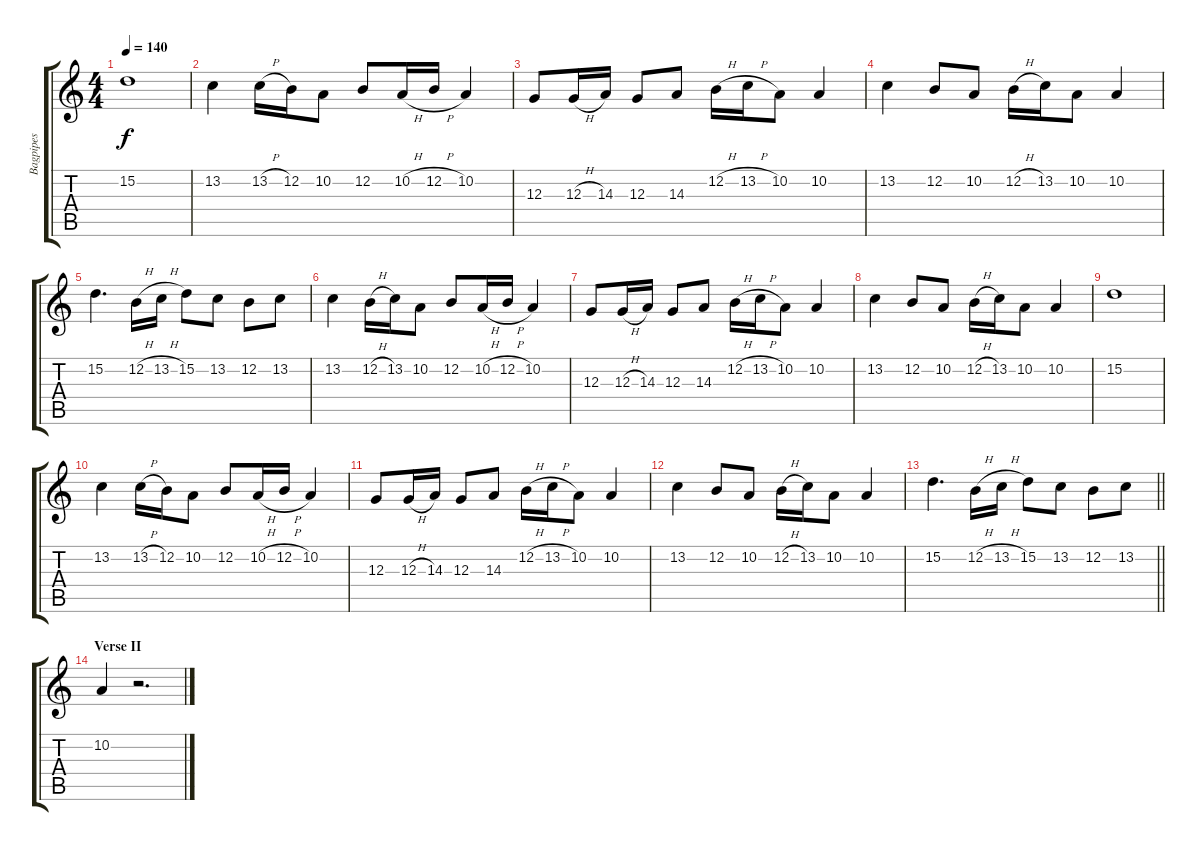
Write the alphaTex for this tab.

\track ("Bagpipes" "Bagpipes") {instrument bagpipe}
\staff {score tabs}
\tuning (E4 B3 G3 D3 A2 E2) {hide}
\ts (4 4)
\tempo 140
\clef g2
\ks c
15.2.1{dy f} |
13.2.4 13.2{h}.16 12.2.16 10.2.8 12.2.8 10.2{h}.16 12.2{h}.16 10.2.4 |
12.3.8 12.3{h}.16 14.3.16 12.3.8 14.3.8 12.2{h}.16 13.2{h}.16 10.2.8 10.2.4 |
13.2.4 12.2.8 10.2.8 12.2{h}.16 13.2.16 10.2.8 10.2.4 |
15.2.4{d} 12.2{h}.16 13.2{h}.16 15.2.8 13.2.8 12.2.8 13.2.8 |
13.2.4 12.2{h}.16 13.2.16 10.2.8 12.2.8 10.2{h}.16 12.2{h}.16 10.2.4 |
12.3.8 12.3{h}.16 14.3.16 12.3.8 14.3.8 12.2{h}.16 13.2{h}.16 10.2.8 10.2.4 |
13.2.4 12.2.8 10.2.8 12.2{h}.16 13.2.16 10.2.8 10.2.4 |
15.2.1 |
13.2.4 13.2{h}.16 12.2.16 10.2.8 12.2.8 10.2{h}.16 12.2{h}.16 10.2.4 |
12.3.8 12.3{h}.16 14.3.16 12.3.8 14.3.8 12.2{h}.16 13.2{h}.16 10.2.8 10.2.4 |
13.2.4 12.2.8 10.2.8 12.2{h}.16 13.2.16 10.2.8 10.2.4 |
\barLineRight lightlight
15.2.4{d} 12.2{h}.16 13.2{h}.16 15.2.8 13.2.8 12.2.8 13.2.8 |
\section ("" "Verse II")
10.2.4 r.2{d}
